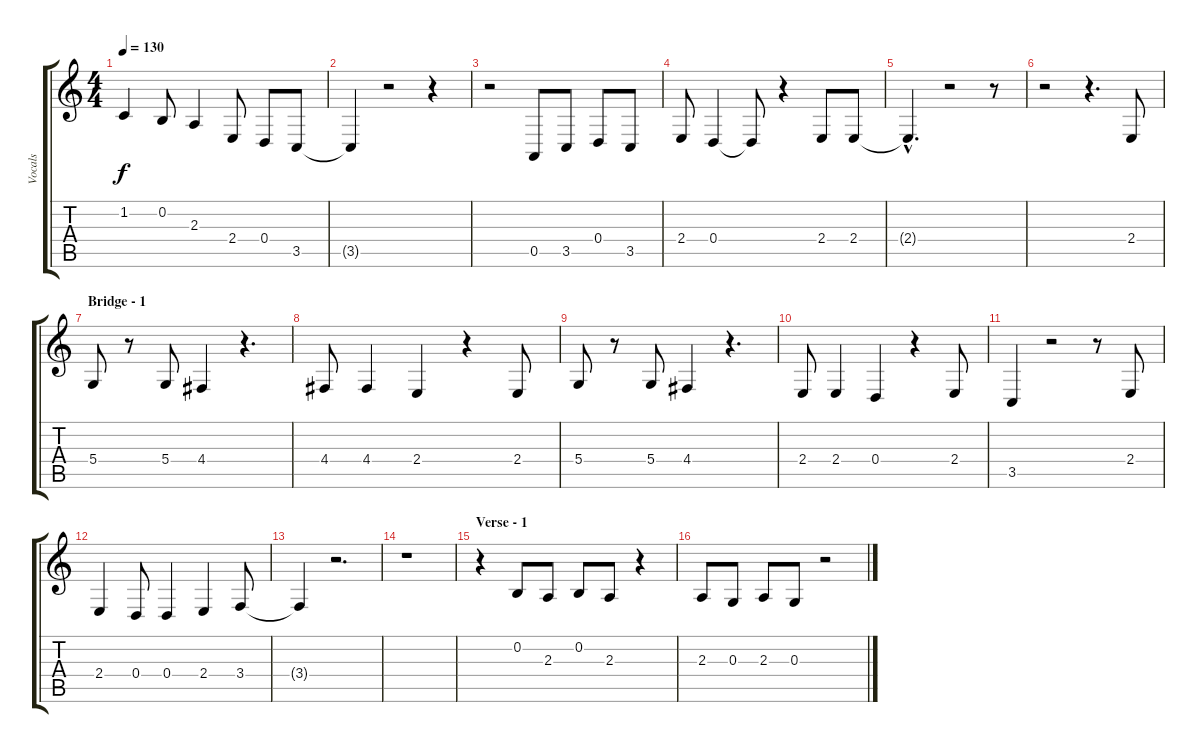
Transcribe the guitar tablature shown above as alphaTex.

\track ("Vocals" "Vocals") {instrument altosax}
\staff {score tabs}
\tuning (E4 B3 G3 D3 A2 E2) {hide}
\ts (4 4)
\tempo 130
\clef g2
\ks c
1.2{t}.4{dy f} 0.2.8 2.3.4 2.4.8 0.4.8 3.5.8 |
3.5{t}.4 r.2 r.4 |
r.2 0.5.8 3.5.8 0.4.8 3.5.8 |
2.4.8 0.4.4 0.4{t}.8 r.4 2.4.8 2.4.8 |
2.4{hac t}.4{d} r.2 r.8 |
r.2 r.4{d} 2.4.8 |
\section ("" "Bridge - 1")
5.4.8 r.8 5.4.8 4.4.4 r.4{d} |
4.4.8 4.4.4 2.4.4 r.4 2.4.8 |
5.4.8 r.8 5.4.8 4.4.4 r.4{d} |
2.4.8 2.4.4 0.4.4 r.4 2.4.8 |
3.5.4 r.2 r.8 2.4.8 |
2.4.4 0.4.8 0.4.4 2.4.4 3.4.8 |
3.4{t}.4 r.2{d} |
r.1 |
\section ("" "Verse - 1")
r.4 0.2.8 2.3.8 0.2.8 2.3.8 r.4 |
2.3.8 0.3.8 2.3.8 0.3.8 r.2
